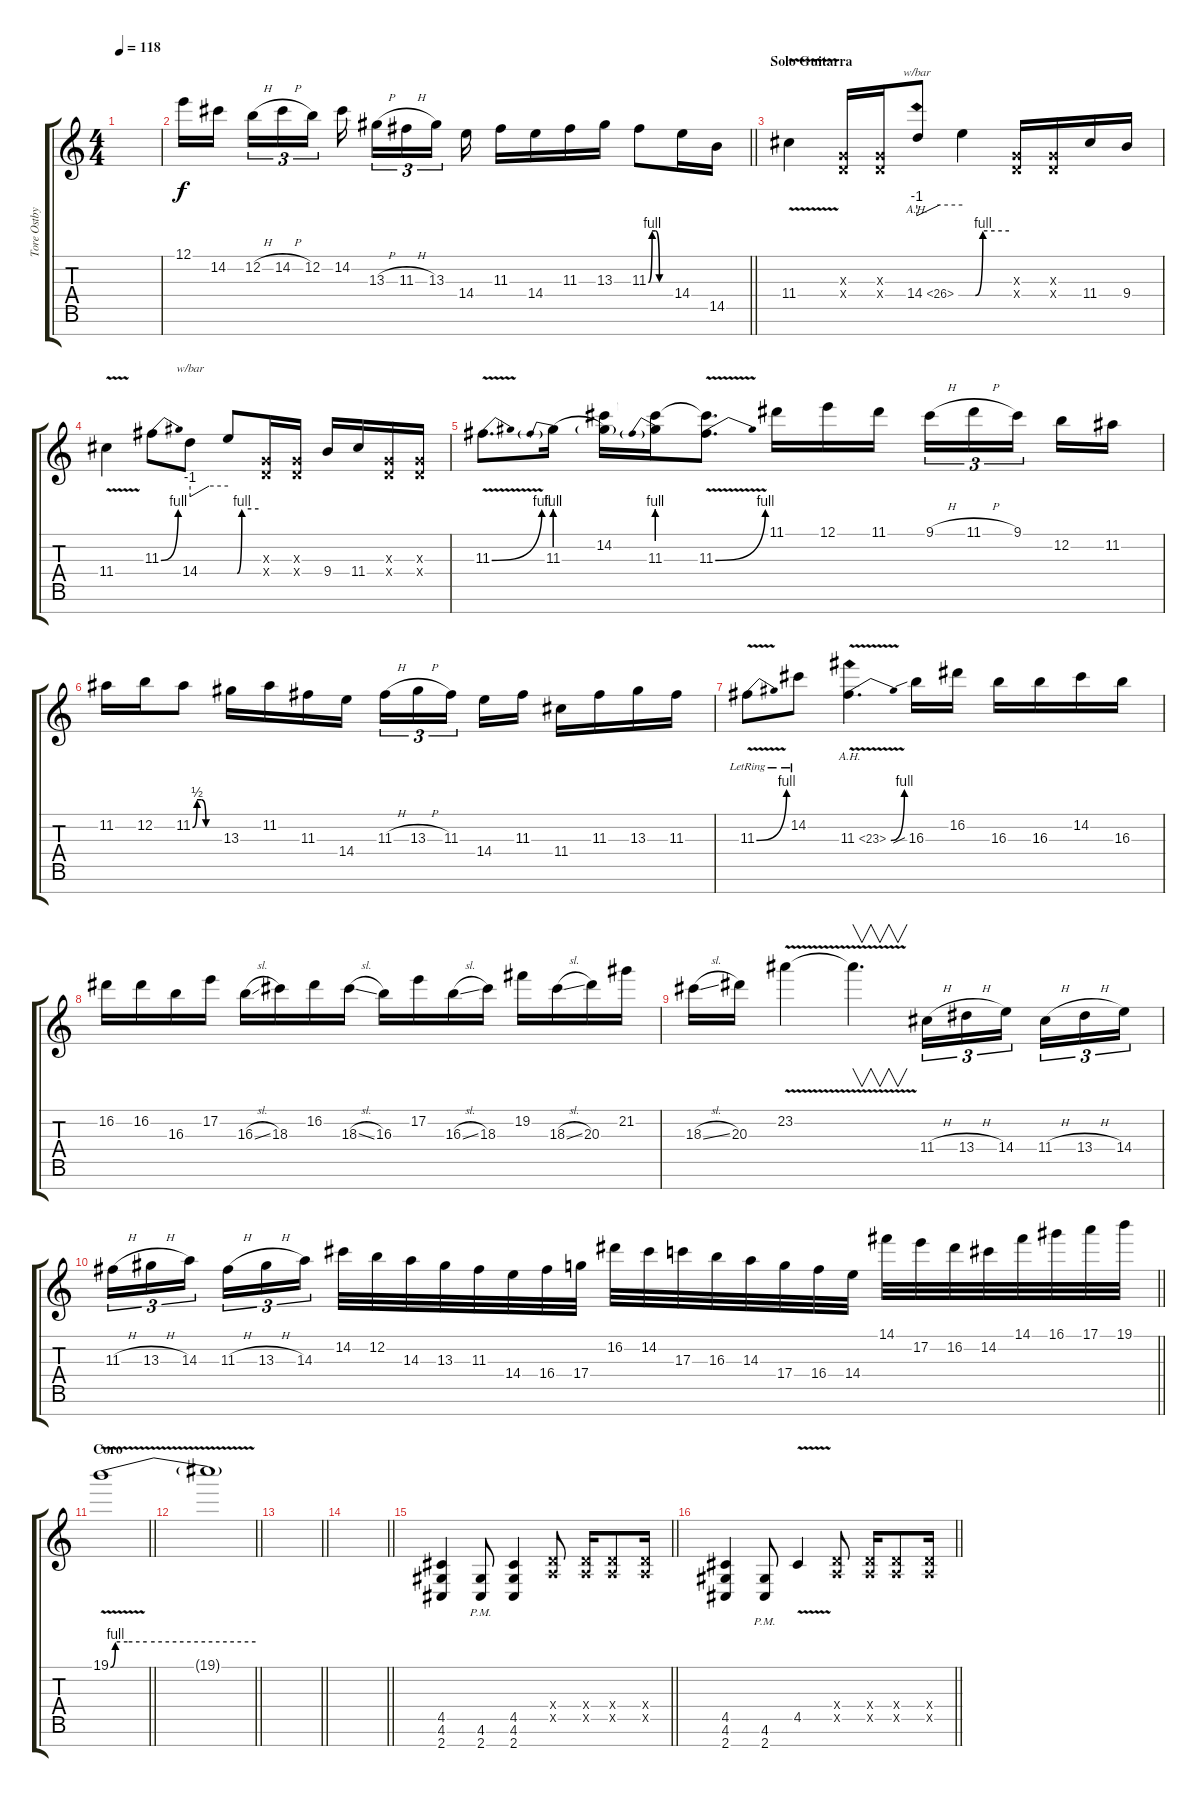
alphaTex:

\track ("Tore Ostby" "Tore Ostby") {instrument distortionguitar}
\staff {score tabs}
\tuning (E4 B3 G3 D3 A2 E2 B1) {hide}
\ts (4 4)
\tempo 118
\clef g2
\ks c
|
\barLineRight lightlight
12.1.16 14.2.16{beam splitsecondary} 12.2{h}.16{tu (3 2)} 14.2{h}.16{tu (3 2)} 12.2.16{tu (3 2)} 14.2.16{beam splitsecondary} 13.3{h}.16{tu (3 2)} 11.3{h}.16{tu (3 2)} 13.3.16{tu (3 2) beam splitsecondary} 14.4.16 11.3.16 14.4.16 11.3.16 13.3.16 11.3{be (custom 0 0 10 4 20 4 30 0 60 0)}.8 14.4.16 14.5.16 |
\section ("" "Solo Guitarra")
11.4{v}.4 (0.3{x} 0.4{x}).16 (0.3{x} 0.4{x}).16 14.4{ah 12}.8{tbe (custom default 0 -4 30 0 60 0)} 14.4{be (custom 0 0 15 0 25 4 60 4) t}.4 (0.3{x} 0.4{x}).16 (0.3{x} 0.4{x}).16 11.4.16 9.4.16 |
11.4{v}.4 11.3{be (bend 0 0 60 4)}.8 14.4.8{tbe (custom default 0 -4 30 0 60 0)} 14.4{be (custom 0 0 15 0 25 4 60 4) t}.8 (0.3{x} 0.4{x}).16 (0.3{x} 0.4{x}).16 9.4.16 11.4.16 (0.3{x} 0.4{x}).16 (0.3{x} 0.4{x}).16 |
11.3{be (bend 0 0 60 4) v}.8{d} 11.3{be (prebend 0 4 60 4)}.16 (14.2 11.3{t}).16 (14.2{t} 11.3{be (prebend 0 4 60 4)}).16 (14.2{t} 11.3{be (bend 0 0 60 4) v}).8{d} 11.1.16 12.1.16 11.1.16 9.1{h}.16{tu (3 2)} 11.1{h}.16{tu (3 2)} 9.1.16{tu (3 2) beam splitsecondary} 12.2.16 11.2.16 |
11.2.16 12.2.16 11.2{be (custom 0 0 10 2 20 2 30 0 60 0)}.8 13.3.16 11.2.16 11.3.16 14.4.16 11.3{h}.16{tu (3 2)} 13.3{h}.16{tu (3 2)} 11.3.16{tu (3 2) beam splitsecondary} 14.4.16 11.3.16 11.4.16 11.3.16 13.3.16 11.3.16 |
11.3{be (bend 0 0 60 4) v lr}.8 14.2{lr}.8 11.3{be (bend 0 0 60 4) ah 12 v}.4{d} 16.3{sib}.16 16.2.16 16.3.16 16.3.16 14.2.16 16.3.16 |
16.2.16 16.2.16 16.3.16 17.2.16 16.3{sl}.16 18.3.16 16.2.16 18.3{sl}.16 16.3.16 17.2.16 16.3{sl}.16 18.3.16 19.2.16 18.3{sl}.16 20.3.16 21.2.16 |
18.3{sl}.16 20.3.16 23.2{v}.4 23.2{t}.4{v d} 11.4{h}.16{tu (3 2)} 13.4{h}.16{tu (3 2)} 14.4.16{tu (3 2) beam splitsecondary} 11.4{h}.16{tu (3 2)} 13.4{h}.16{tu (3 2)} 14.4.16{tu (3 2)} |
\barLineRight lightlight
11.3{h}.16{tu (3 2)} 13.3{h}.16{tu (3 2)} 14.3.16{tu (3 2) beam splitsecondary} 11.3{h}.16{tu (3 2)} 13.3{h}.16{tu (3 2)} 14.3.16{tu (3 2)} 14.2.32 12.2.32 14.3.32 13.3.32 11.3.32 14.4.32 16.4.32 17.4.32 16.2.32 14.2.32 17.3.32 16.3.32 14.3.32 17.4.32 16.4.32 14.4.32 14.1.32 17.2.32 16.2.32 14.2.32 14.1.32 16.1.32 17.1.32 19.1.32 |
\section ("" "Coro")
\barLineRight lightlight
19.1{be (custom 0 0 2 4 7 4 15 4 60 4) v}.1 |
\barLineRight lightlight
19.1{t}.1 |
\barLineRight lightlight
|
\barLineRight lightlight
|
\barLineRight lightlight
(4.5 4.6 2.7).4 (4.6{pm} 2.7{pm}).8 (4.5 4.6 2.7).4 (0.4{x} 0.5{x}).8 (0.4{x} 0.5{x}).16 (0.4{x} 0.5{x}).8 (0.4{x} 0.5{x}).16 |
\barLineRight lightlight
(4.5 4.6 2.7).4 (4.6{pm} 2.7{pm}).8 4.5{v}.4 (0.4{x} 0.5{x}).8 (0.4{x} 0.5{x}).16 (0.4{x} 0.5{x}).8 (0.4{x} 0.5{x}).16
